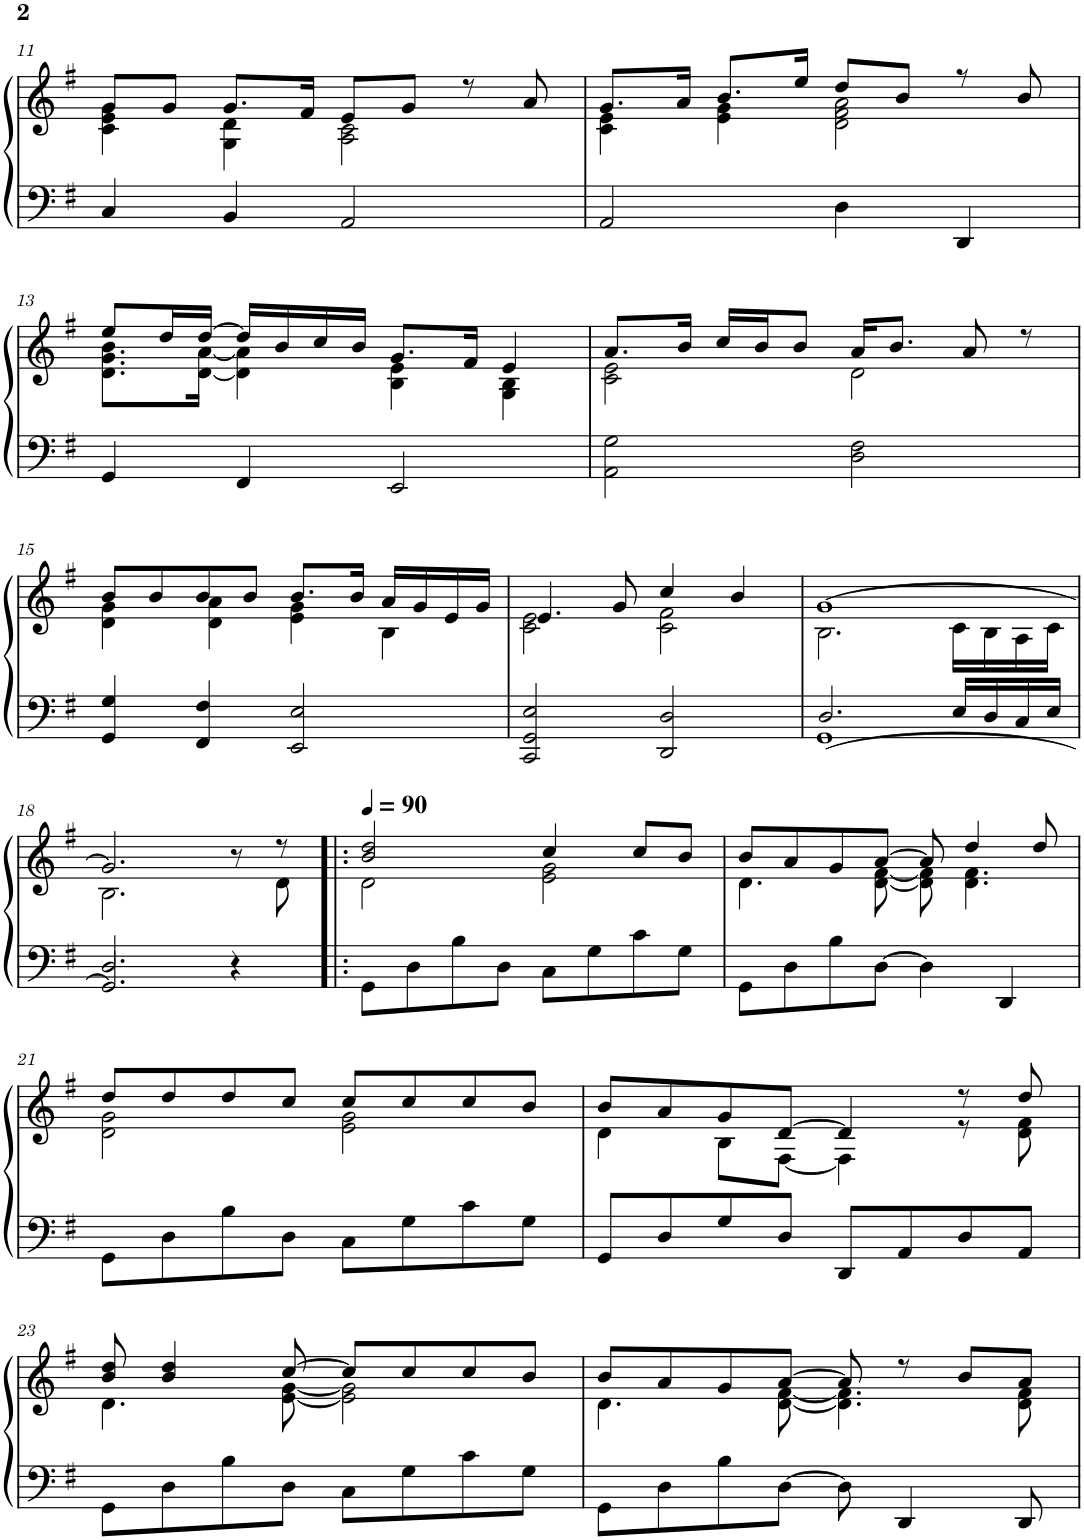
**kern	**kern
*part1	*part1
*staff2	*staff1
*I"Piano	*
*I'Pno.	*
!!LO:PB:g=z
*clefF4	*clefG2
*k[f#]	*k[f#]
*M4/4	*M4/4
=11	=11
*	*^
4C/	8g/L	4c\ 4e\ 4g\
.	8g/J	.
4BB/	8.g/L	4G\ 4d\
.	16f#/Jk	.
2AA/	8e/L	2A\ 2c\
.	8g/J	.
.	8r	.
.	8a/	.
=12	=12	=12
2AA/	8.g/L	4c\ 4e\
.	16a/Jk	.
.	8.b/L	4e\ 4g\
.	16ee/Jk	.
4D\	8dd/L	2d\ 2f#\ 2a\
.	8b/J	.
4DD/	8r	.
.	8b/	.
!!LO:LB:g=z	!!
=13	=13	=13
4GG/	8ee/L	8.d\ 8.g\ 8.b\L
.	16dd/L	.
.	[16dd/JJ	[16d\ [16a\Jk
4FF#/	16dd/LL]	4d\] 4a\]
.	16b/	.
.	16cc/	.
.	16b/JJ	.
2EE/	8.g/L	4B\ 4e\
.	16f#/Jk	.
.	4e/	4G\ 4B\
=14	=14	=14
2AA\ 2G\	8.a/L	2c\ 2e\
.	16b/Jk	.
.	16cc/LL	.
.	16b/J	.
.	8b/J	.
2D\ 2F#\	16a/KL	2d\
.	8.b/J	.
.	8a/	.
.	8r	.
!!LO:LB:g=z	!!
=15	=15	=15
4GG/ 4G/	8b/L	4d\ 4g\
.	8b/	.
4FF#/ 4F#/	8b/	4d\ 4a\
.	8b/J	.
2EE/ 2E/	8.b/L	4e\ 4g\
.	16b/Jk	.
.	16a/LL	4B\
.	16g/	.
.	16e/	.
.	16g/JJ	.
=16	=16	=16
2CC/ 2GG/ 2E/	4.e/	2c\ 2e\
.	8g/	.
2DD/ 2D/	4cc/	2c\ 2f#\
.	4b/	.
=17	=17	=17
*^	*	*
[1GG	2.D/	[1g	2.B\
.	16E/LL	.	16c\LL
.	16D/	.	16B\
.	16C/	.	16A\
.	16E/JJ	.	16c\JJ
!!LO:LB:g=z	!!
=18	=18	=18	=18
2.GG/]	2.D/	2.g/]	2.B\
4r	4ryy	8r	8ryy
.	.	8r	8d\
*v	*v	*	*
=19!|:	=19!|:	=19!|:
*	*MM90	*
8GG\L	2b/ 2dd/	2d\
8D\	.	.
8B\	.	.
8D\J	.	.
8C\L	4cc/	2e\ 2g\
8G\	.	.
8c\	8cc/L	.
8G\J	8b/J	.
=20	=20	=20
8GG\L	8b/L	4.d\
8D\	8a/	.
8B\	8g/	.
[8D\J	[8a/J	[8d\ [8f#\
4D\]	8a/]	8d\] 8f#\]
.	4dd/	4.d\ 4.f#\
4DD/	.	.
.	8dd/	.
!!LO:LB:g=z	!!
=21	=21	=21
8GG\L	8dd/L	2d\ 2g\
8D\	8dd/	.
8B\	8dd/	.
8D\J	8cc/J	.
8C\L	8cc/L	2e\ 2g\
8G\	8cc/	.
8c\	8cc/	.
8G\J	8b/J	.
=22	=22	=22
8GG/L	8b/L	4d\
8D/	8a/	.
8G/	8g/	8B\L
8D/J	[8d/J	[8F#\J
8DD/L	4d/]	4F#\]
8AA/	.	.
8D/	8r	8r
8AA/J	8dd/	8d\ 8f#\
!!LO:LB:g=z	!!
=23	=23	=23
8GG\L	8b/ 8dd/	4.d\
8D\	4b/ 4dd/	.
8B\	.	.
8D\J	[8cc/	[8e\ [8g\
8C\L	8cc/L]	2e\] 2g\]
8G\	8cc/	.
8c\	8cc/	.
8G\J	8b/J	.
=24	=24	=24
8GG\L	8b/L	4.d\
8D\	8a/	.
8B\	8g/	.
[8D\J	[8a/J	[8d\ [8f#\
8D\]	8a/]	4.d\] 4.f#\]
4DD/	8r	.
.	8b/L	.
8DD/	8a/J	8d\ 8f#\
*	*v	*v
=	=
*-	*-
